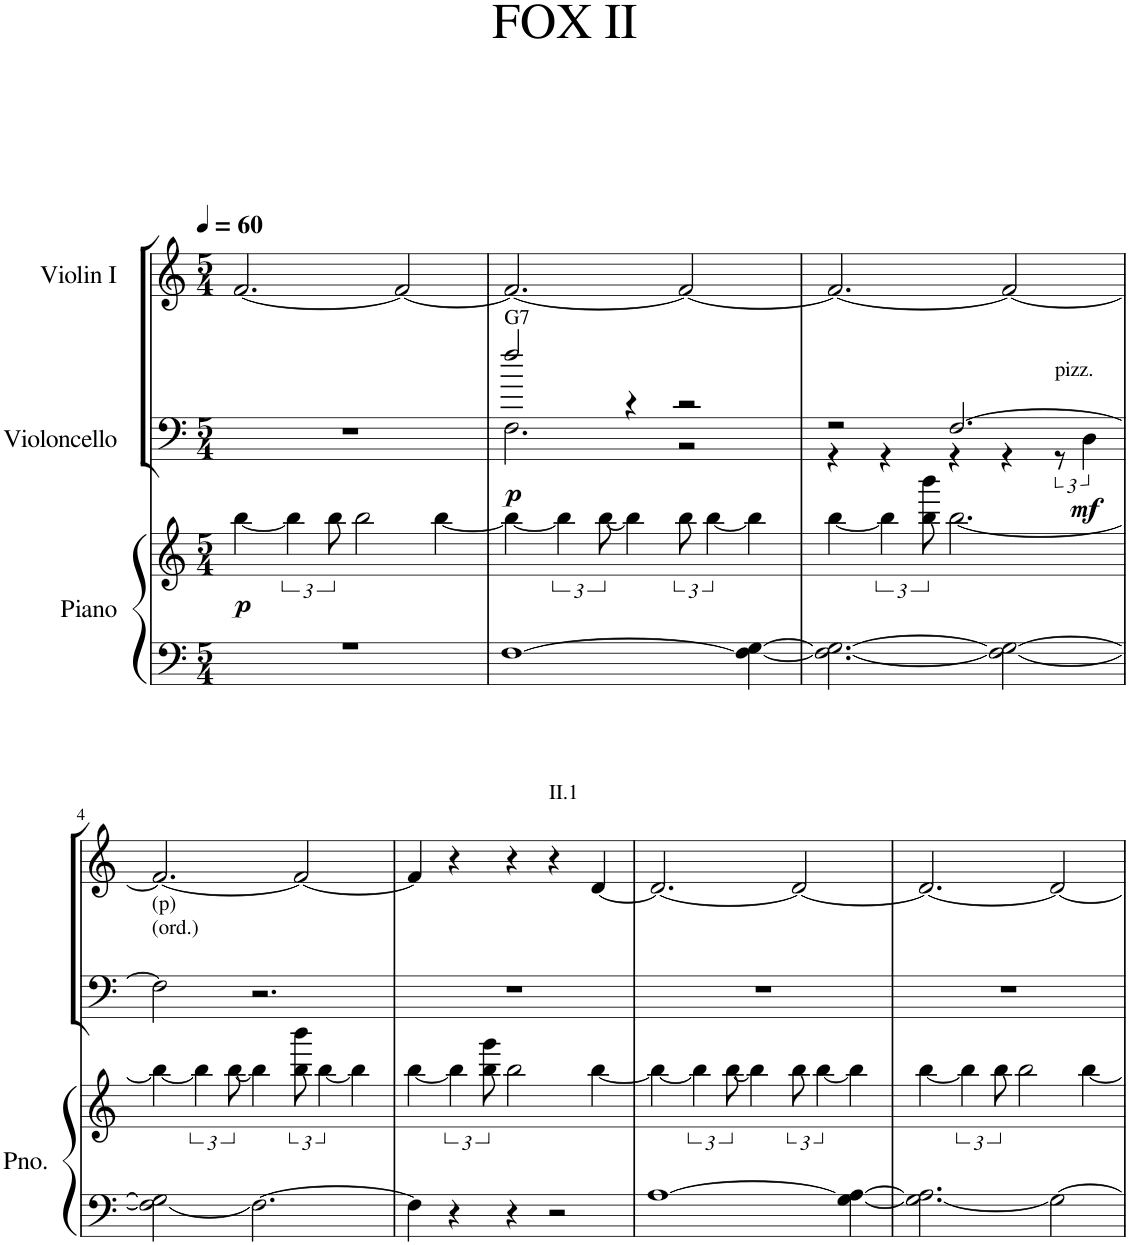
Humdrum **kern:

**kern	**kern	**dynam	**kern	**dynam	**kern
*part3	*part3	*part3	*part2	*part2	*part1
*staff4	*staff3	*staff3/4	*staff2	*staff2	*staff1
*I"Piano	*	*	*I"Violoncello	*	*I"Violin I
*I'Pno.	*	*	*I'Vc	*	*I'Vln
*clefF4	*clefG2	*	*clefF4	*	*clefG2
*k[]	*k[]	*	*k[]	*	*k[]
*M5/4	*M5/4	*	*M5/4	*	*M5/4
*MM60	*MM60	*	*MM60	*	*MM60
=1	=1	=1	=1	=1	=1
*^	*^	*	*	*	*
!	!	!	!	!LO:DY:b	!	!	!
1ryy	4%5r	1ryy	[4bb\	p	4%5r	.	[2.f/
.	.	.	6bb\]	.	.	.	.
.	.	.	12bb\	.	.	.	.
.	.	.	2bb\	.	.	.	.
.	.	.	.	.	.	.	2f/_
4ryy	.	4ryy	[4bb\	.	.	.	.
*v	*v	*	*	*	*	*	*
=2	=2	=2	=2	=2	=2	=2
*	*	*	*	*^	*	*
!	!	!	!	!LO:TX:a:t=G7	!	!	!
!	!	!	!	!	!	!LO:DY:b	!
[1F	1ryy	4bb\_	.	2ff/	2.F\	p	2.f/_
.	.	4bb\]	.	.	.	.	.
.	.	4bb\]	.	4r	.	.	.
.	.	12bb\	.	2r	2r	.	2f/_
.	.	[6bb\	.	.	.	.	.
4F\_ [4G\	4ryy	4bb\]	.	.	.	.	.
=3	=3	=3	=3	=3	=3	=3	=3
2.F\_ 2.G\_	1ryy	[4bb\	.	2r	4r	.	2.f/_
.	.	6bb\]	.	.	4r	.	.
.	.	12bb\ 12bbb\	.	.	.	.	.
.	.	[2.bb\	.	[2.F/	4r	.	.
2F\_ 2G\_	.	.	.	.	4r	.	2f/_
!	!	!	!	!	!LO:TX:a:t=pizz.	!	!
.	4ryy	.	.	.	12r	.	.
!	!	!	!	!	!	!LO:DY:b	!
.	.	.	.	.	6D\	mf	.
!!LO:LB:g=z
=4	=4	=4	=4	=4	=4	=4	=4
!	!	!	!	!LO:TX:a:t=(ord.)	!	!	!
!	!	!	!	!LO:TX:a:t=(p)	!	!	!
*	*	*	*	*v	*v	*	*
2F\_ 2G\]	1ryy	4bb\_	.	2F\]	.	2.f/_
.	.	4bb\]	.	.	.	.
2.F\_	.	4bb\]	.	2.r	.	.
.	.	12bb\ 12bbb\	.	.	.	2f/_
.	.	[6bb\	.	.	.	.
.	4ryy	4bb\]	.	.	.	.
=5	=5	=5	=5	=5	=5	=5
4F\]	1ryy	[4bb\	.	4%5r	.	4f/]
4r	.	6bb\]	.	.	.	4r
.	.	12bb\ 12ggg\	.	.	.	.
4r	.	2bb\	.	.	.	4r
!	!	!	!	!	!	!LO:TX:a:t=II.1
2r	.	.	.	.	.	4r
.	4ryy	[4bb\	.	.	.	[4d/
=6	=6	=6	=6	=6	=6	=6
[1A	1ryy	4bb\_	.	4%5r	.	2.d/_
.	.	4bb\]	.	.	.	.
.	.	4bb\]	.	.	.	.
.	.	12bb\	.	.	.	2d/_
.	.	[6bb\	.	.	.	.
[4G\ 4A\_	4ryy	4bb\]	.	.	.	.
=7	=7	=7	=7	=7	=7	=7
2.G\_ 2.A\]	1ryy	[4bb\	.	4%5r	.	2.d/_
.	.	6bb\]	.	.	.	.
.	.	12bb\	.	.	.	.
.	.	2bb\	.	.	.	.
2G\_	.	.	.	.	.	2d/_
.	4ryy	[4bb\	.	.	.	.
*	*v	*v	*	*	*	*
=	=	=	=	=	=
*-	*-	*-	*-	*-	*-
